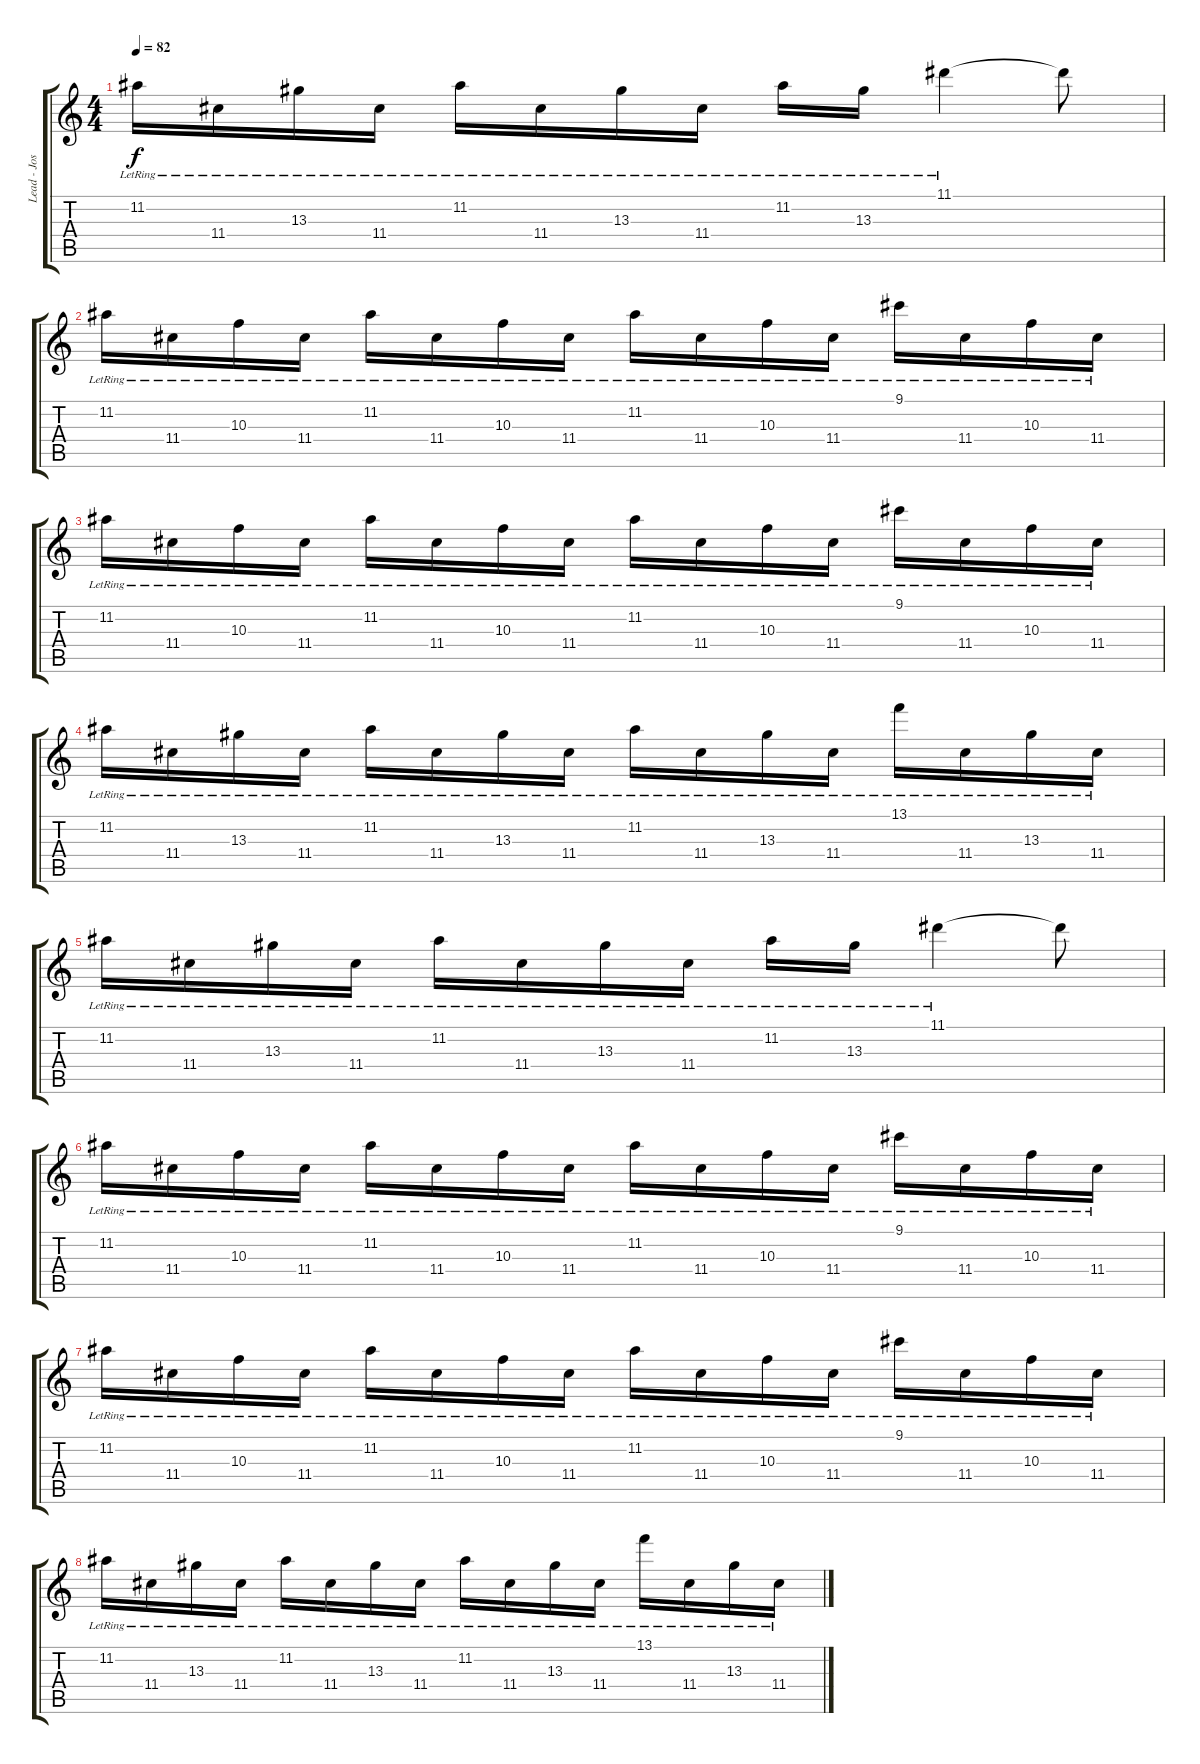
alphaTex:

\track ("Lead - Josh Farro" "Lead - Jos") {instrument electricguitarjazz}
\staff {score tabs}
\tuning (E4 B3 G3 D3 A2 D2) {hide}
\ts (4 4)
\tempo 82
\clef g2
\ks c
11.2{lr}.16{dy f} 11.4{lr}.16 13.3{lr}.16 11.4{lr}.16 11.2{lr}.16 11.4{lr}.16 13.3{lr}.16 11.4{lr}.16 11.2{lr}.16 13.3{lr}.16 11.1{lr}.4 11.1{t}.8 |
11.2{lr}.16 11.4{lr}.16 10.3{lr}.16 11.4{lr}.16 11.2{lr}.16 11.4{lr}.16 10.3{lr}.16 11.4{lr}.16 11.2{lr}.16 11.4{lr}.16 10.3{lr}.16 11.4{lr}.16 9.1{lr}.16 11.4{lr}.16 10.3{lr}.16 11.4{lr}.16 |
11.2{lr}.16 11.4{lr}.16 10.3{lr}.16 11.4{lr}.16 11.2{lr}.16 11.4{lr}.16 10.3{lr}.16 11.4{lr}.16 11.2{lr}.16 11.4{lr}.16 10.3{lr}.16 11.4{lr}.16 9.1{lr}.16 11.4{lr}.16 10.3{lr}.16 11.4{lr}.16 |
11.2{lr}.16 11.4{lr}.16 13.3{lr}.16 11.4{lr}.16 11.2{lr}.16 11.4{lr}.16 13.3{lr}.16 11.4{lr}.16 11.2{lr}.16 11.4{lr}.16 13.3{lr}.16 11.4{lr}.16 13.1{lr}.16 11.4{lr}.16 13.3{lr}.16 11.4{lr}.16 |
11.2{lr}.16 11.4{lr}.16 13.3{lr}.16 11.4{lr}.16 11.2{lr}.16 11.4{lr}.16 13.3{lr}.16 11.4{lr}.16 11.2{lr}.16 13.3{lr}.16 11.1{lr}.4 11.1{t}.8 |
11.2{lr}.16 11.4{lr}.16 10.3{lr}.16 11.4{lr}.16 11.2{lr}.16 11.4{lr}.16 10.3{lr}.16 11.4{lr}.16 11.2{lr}.16 11.4{lr}.16 10.3{lr}.16 11.4{lr}.16 9.1{lr}.16 11.4{lr}.16 10.3{lr}.16 11.4{lr}.16 |
11.2{lr}.16 11.4{lr}.16 10.3{lr}.16 11.4{lr}.16 11.2{lr}.16 11.4{lr}.16 10.3{lr}.16 11.4{lr}.16 11.2{lr}.16 11.4{lr}.16 10.3{lr}.16 11.4{lr}.16 9.1{lr}.16 11.4{lr}.16 10.3{lr}.16 11.4{lr}.16 |
11.2{lr}.16 11.4{lr}.16 13.3{lr}.16 11.4{lr}.16 11.2{lr}.16 11.4{lr}.16 13.3{lr}.16 11.4{lr}.16 11.2{lr}.16 11.4{lr}.16 13.3{lr}.16 11.4{lr}.16 13.1{lr}.16 11.4{lr}.16 13.3{lr}.16 11.4{lr}.16
